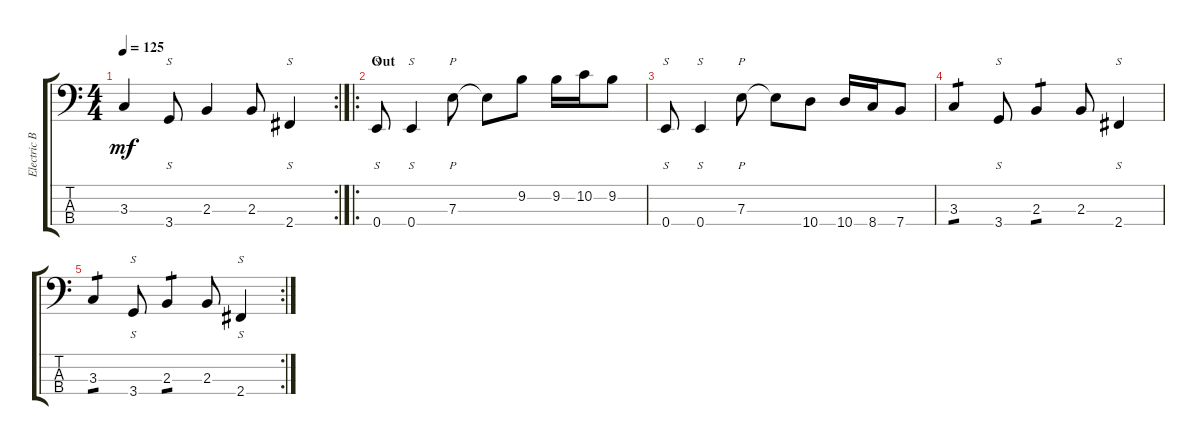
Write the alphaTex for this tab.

\track ("Electric Bass" "Electric B") {instrument electricbassfinger}
\staff {score tabs}
\tuning (G2 D2 A1 E1) {hide}
\rc 2
\ts (4 4)
\tempo 125
\clef f4
\ks c
3.3.4{dy mf} 3.4.8{s} 2.3.4 2.3.8 2.4.4{s} |
\ro
\section ("" "Out")
0.4.8{s} 0.4.4{s} 7.3.8{p} 7.3{t}.8 9.2.8 9.2.16 10.2.16 9.2.8 |
0.4.8{s} 0.4.4{s} 7.3.8{p} 7.3{t}.8 10.4.8 10.4.16 8.4.16 7.4.8 |
3.3.4{tp 1} 3.4.8{s} 2.3.4{tp 1} 2.3.8 2.4.4{s} |
\rc 2
3.3.4{tp 1} 3.4.8{s} 2.3.4{tp 1} 2.3.8 2.4.4{s}
